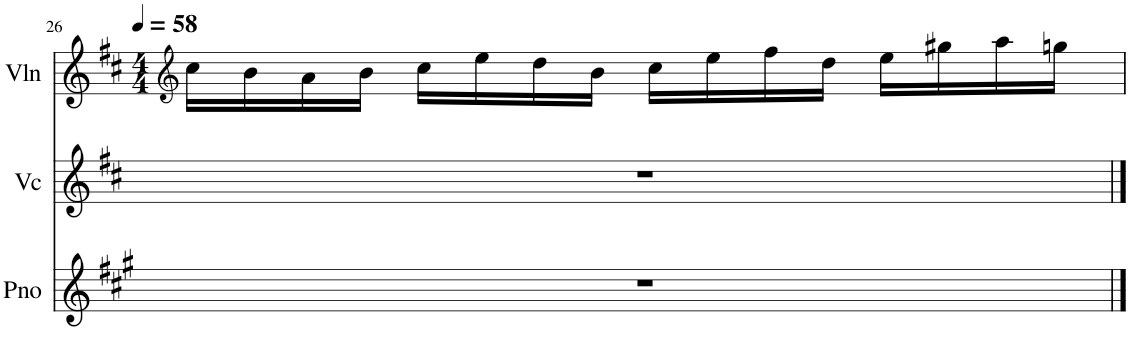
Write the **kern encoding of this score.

**kern	**kern	**kern
*part3	*part2	*part1
*staff3	*staff2	*staff1
*I"Piano	*I"Violoncello	*I"Violin
*I'Pno	*I'Vc	*I'Vln
!!LO:PB:g=z
*clefG2	*clefG2	*clefG2
*k[f#c#g#]	*k[f#c#]	*k[f#c#]
*M4/4	*M4/4	*M4/4
*MM58	*MM58	*MM58
=26	=26	=26
1r	1r	16cc#\LL
.	.	16b\
.	.	16a\
.	.	16b\JJ
.	.	16cc#\LL
.	.	16ee\
.	.	16dd\
.	.	16b\JJ
.	.	16cc#\LL
.	.	16ee\
.	.	16ff#\
.	.	16dd\JJ
.	.	16ee\LL
.	.	16gg#X\
.	.	16aa\
.	.	16ggn\JJ
=	=	=
*-	*-	*-
